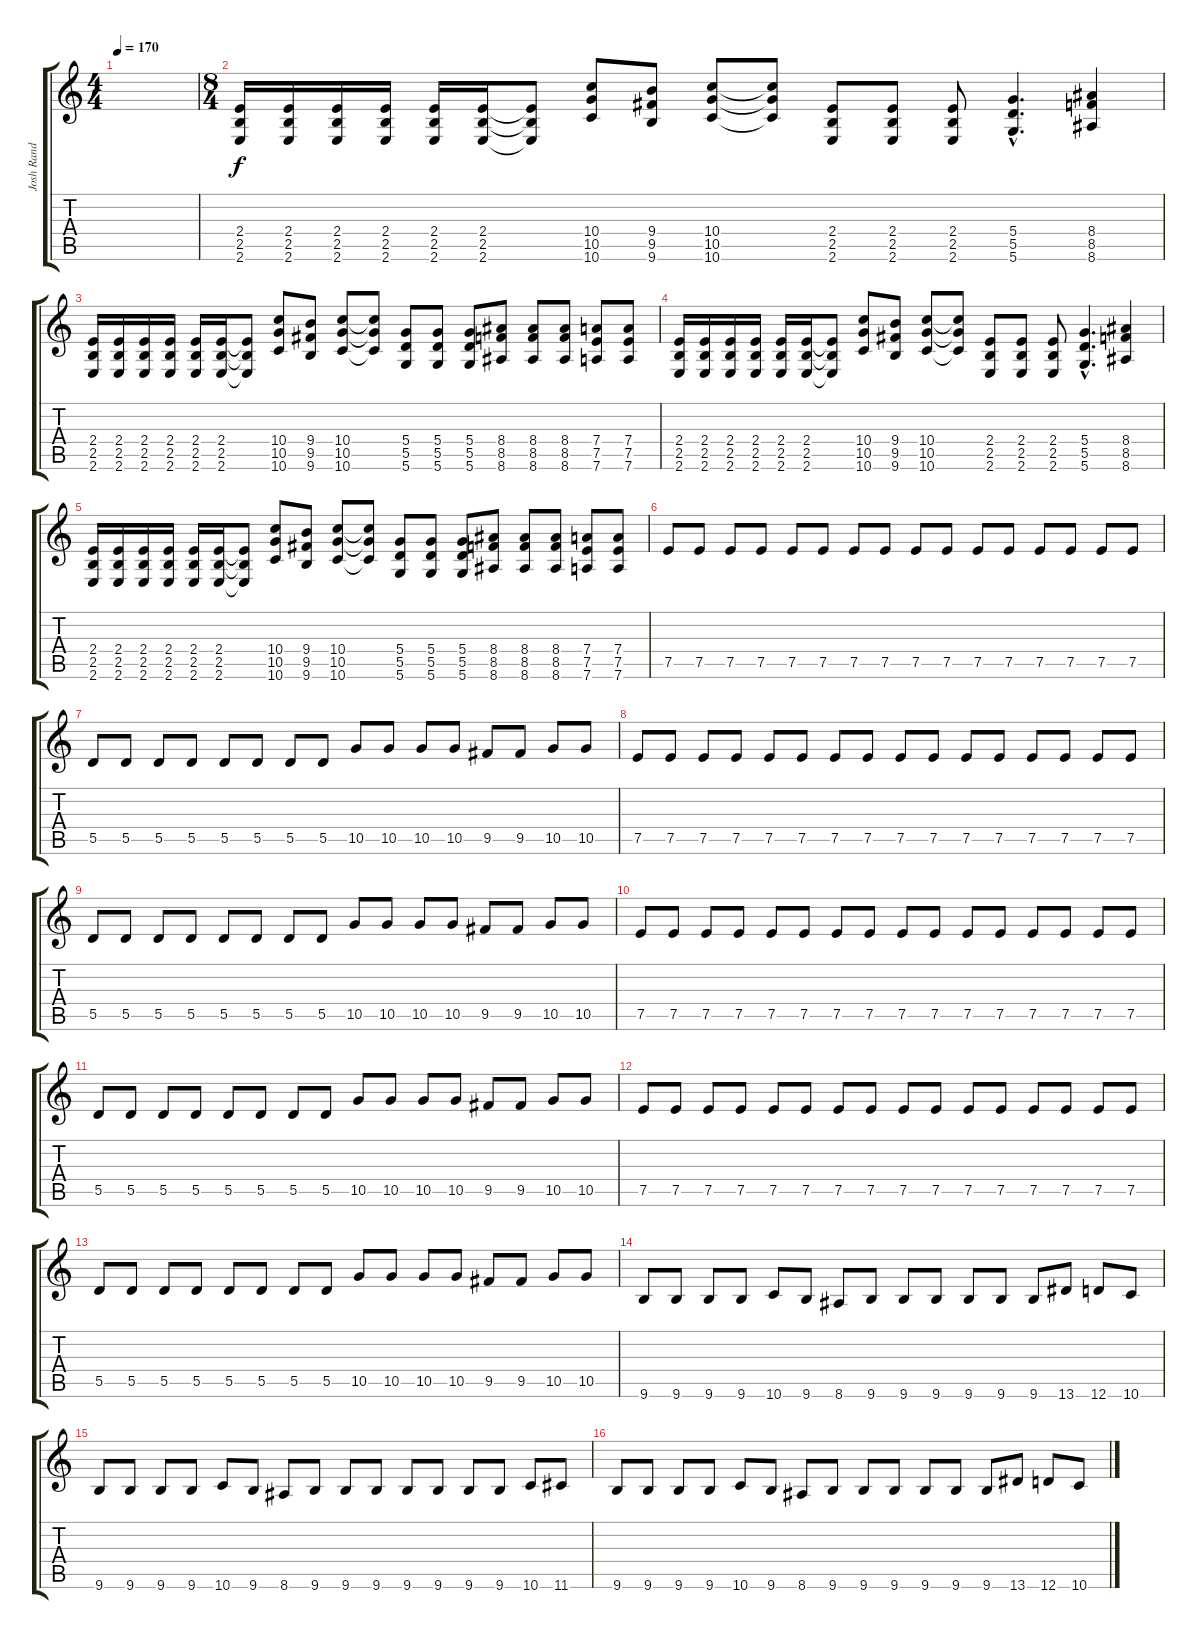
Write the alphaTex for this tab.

\track ("Josh Rand" "Josh Rand") {instrument distortionguitar}
\staff {score tabs}
\tuning (E4 B3 G3 D3 A2 D2) {hide}
\ts (4 4)
\tempo 170
\clef g2
\ks c
|
\ts (8 4)
(2.4 2.5 2.6).16 (2.4 2.5 2.6).16 (2.4 2.5 2.6).16 (2.4 2.5 2.6).16 (2.4 2.5 2.6).16 (2.4 2.5 2.6).16 (2.4{t} 2.5{t} 2.6{t}).8 (10.4 10.5 10.6).8 (9.4 9.5 9.6).8 (10.4 10.5 10.6).8 (10.4{t} 10.5{t} 10.6{t}).8 (2.4 2.5 2.6).8 (2.4 2.5 2.6).8 (2.4 2.5 2.6).8 (5.4{hac} 5.5{hac} 5.6{hac}).4{d} (8.4 8.5 8.6).4 |
(2.4 2.5 2.6).16 (2.4 2.5 2.6).16 (2.4 2.5 2.6).16 (2.4 2.5 2.6).16 (2.4 2.5 2.6).16 (2.4 2.5 2.6).16 (2.4{t} 2.5{t} 2.6{t}).8 (10.4 10.5 10.6).8 (9.4 9.5 9.6).8 (10.4 10.5 10.6).8 (10.4{t} 10.5{t} 10.6{t}).8 (5.4 5.5 5.6).8 (5.4 5.5 5.6).8 (5.4 5.5 5.6).8 (8.4 8.5 8.6).8 (8.4 8.5 8.6).8 (8.4 8.5 8.6).8 (7.4 7.5 7.6).8 (7.4 7.5 7.6).8 |
(2.4 2.5 2.6).16 (2.4 2.5 2.6).16 (2.4 2.5 2.6).16 (2.4 2.5 2.6).16 (2.4 2.5 2.6).16 (2.4 2.5 2.6).16 (2.4{t} 2.5{t} 2.6{t}).8 (10.4 10.5 10.6).8 (9.4 9.5 9.6).8 (10.4 10.5 10.6).8 (10.4{t} 10.5{t} 10.6{t}).8 (2.4 2.5 2.6).8 (2.4 2.5 2.6).8 (2.4 2.5 2.6).8 (5.4{hac} 5.5{hac} 5.6{hac}).4{d} (8.4 8.5 8.6).4 |
(2.4 2.5 2.6).16 (2.4 2.5 2.6).16 (2.4 2.5 2.6).16 (2.4 2.5 2.6).16 (2.4 2.5 2.6).16 (2.4 2.5 2.6).16 (2.4{t} 2.5{t} 2.6{t}).8 (10.4 10.5 10.6).8 (9.4 9.5 9.6).8 (10.4 10.5 10.6).8 (10.4{t} 10.5{t} 10.6{t}).8 (5.4 5.5 5.6).8 (5.4 5.5 5.6).8 (5.4 5.5 5.6).8 (8.4 8.5 8.6).8 (8.4 8.5 8.6).8 (8.4 8.5 8.6).8 (7.4 7.5 7.6).8 (7.4 7.5 7.6).8 |
7.5.8 7.5.8 7.5.8 7.5.8 7.5.8 7.5.8 7.5.8 7.5.8 7.5.8 7.5.8 7.5.8 7.5.8 7.5.8 7.5.8 7.5.8 7.5.8 |
5.5.8 5.5.8 5.5.8 5.5.8 5.5.8 5.5.8 5.5.8 5.5.8 10.5.8 10.5.8 10.5.8 10.5.8 9.5.8 9.5.8 10.5.8 10.5.8 |
7.5.8 7.5.8 7.5.8 7.5.8 7.5.8 7.5.8 7.5.8 7.5.8 7.5.8 7.5.8 7.5.8 7.5.8 7.5.8 7.5.8 7.5.8 7.5.8 |
5.5.8 5.5.8 5.5.8 5.5.8 5.5.8 5.5.8 5.5.8 5.5.8 10.5.8 10.5.8 10.5.8 10.5.8 9.5.8 9.5.8 10.5.8 10.5.8 |
7.5.8 7.5.8 7.5.8 7.5.8 7.5.8 7.5.8 7.5.8 7.5.8 7.5.8 7.5.8 7.5.8 7.5.8 7.5.8 7.5.8 7.5.8 7.5.8 |
5.5.8 5.5.8 5.5.8 5.5.8 5.5.8 5.5.8 5.5.8 5.5.8 10.5.8 10.5.8 10.5.8 10.5.8 9.5.8 9.5.8 10.5.8 10.5.8 |
7.5.8 7.5.8 7.5.8 7.5.8 7.5.8 7.5.8 7.5.8 7.5.8 7.5.8 7.5.8 7.5.8 7.5.8 7.5.8 7.5.8 7.5.8 7.5.8 |
5.5.8 5.5.8 5.5.8 5.5.8 5.5.8 5.5.8 5.5.8 5.5.8 10.5.8 10.5.8 10.5.8 10.5.8 9.5.8 9.5.8 10.5.8 10.5.8 |
9.6.8 9.6.8 9.6.8 9.6.8 10.6.8 9.6.8 8.6.8 9.6.8 9.6.8 9.6.8 9.6.8 9.6.8 9.6.8 13.6.8 12.6.8 10.6.8 |
9.6.8 9.6.8 9.6.8 9.6.8 10.6.8 9.6.8 8.6.8 9.6.8 9.6.8 9.6.8 9.6.8 9.6.8 9.6.8 9.6.8 10.6.8 11.6.8 |
9.6.8 9.6.8 9.6.8 9.6.8 10.6.8 9.6.8 8.6.8 9.6.8 9.6.8 9.6.8 9.6.8 9.6.8 9.6.8 13.6.8 12.6.8 10.6.8
